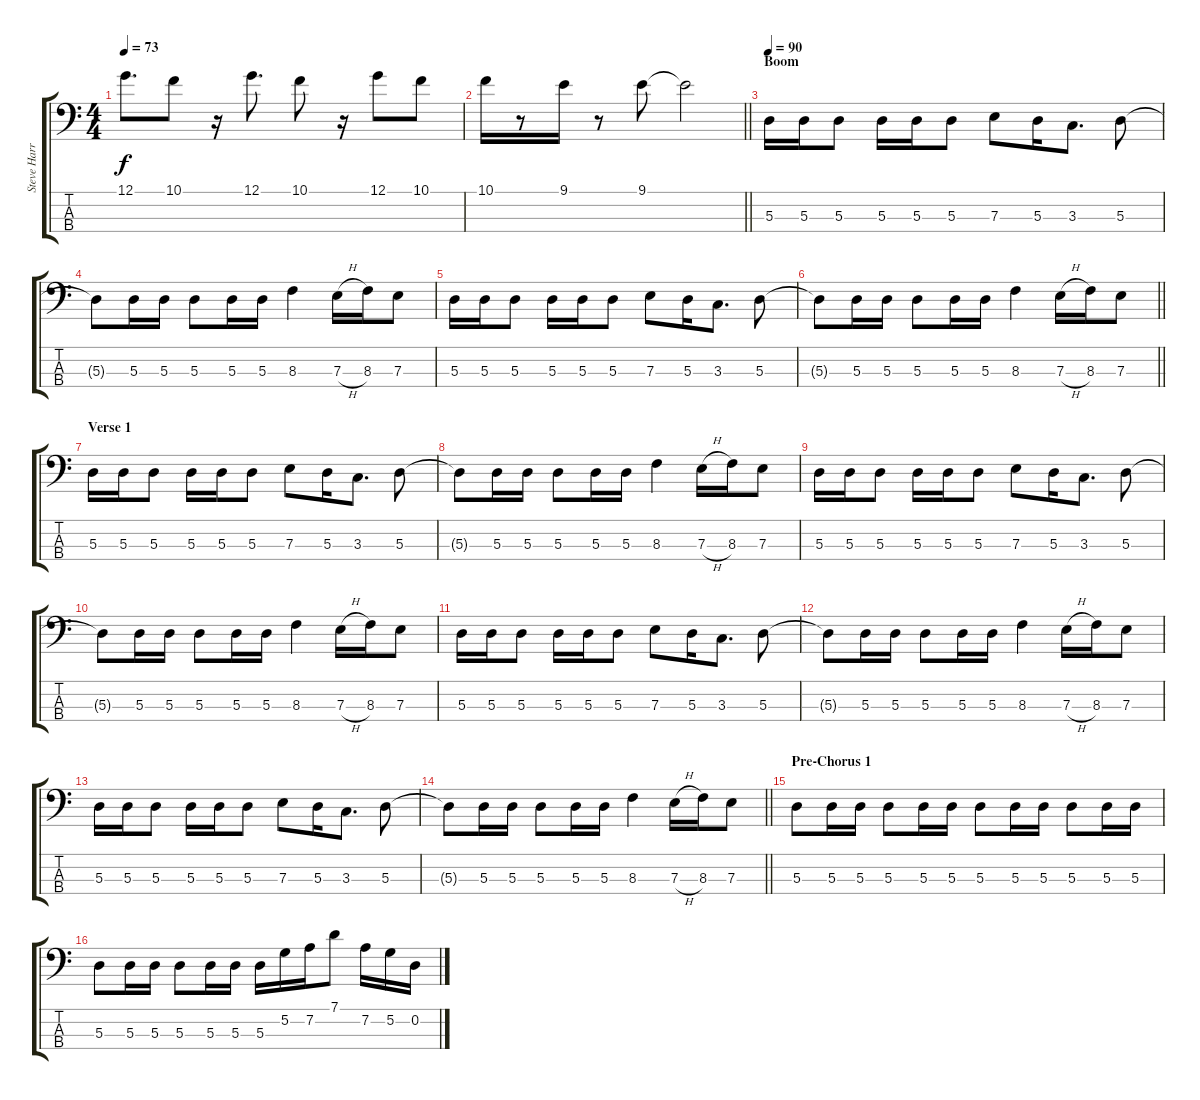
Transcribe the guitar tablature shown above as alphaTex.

\track ("Steve Harris" "Steve Harr") {instrument electricbassfinger}
\staff {score tabs}
\tuning (G2 D2 A1 E1) {hide}
\ts (4 4)
\tempo 73
\clef f4
\ks c
12.1.8{d dy f} 10.1.8 r.16 12.1.8{d} 10.1.8 r.16 12.1.8 10.1.8 |
\barLineRight lightlight
10.1.16 r.8 9.1.16 r.8 9.1.8 9.1{t}.2 |
\section ("" "Boom")
\tempo 90
5.3.16{volume 13} 5.3.16 5.3.8 5.3.16 5.3.16 5.3.8 7.3.8 5.3.16 3.3.8{d} 5.3.8 |
5.3{t}.8 5.3.16 5.3.16 5.3.8 5.3.16 5.3.16 8.3.4 7.3{h}.16 8.3.16 7.3.8 |
5.3.16 5.3.16 5.3.8 5.3.16 5.3.16 5.3.8 7.3.8 5.3.16 3.3.8{d} 5.3.8 |
\barLineRight lightlight
5.3{t}.8 5.3.16 5.3.16 5.3.8 5.3.16 5.3.16 8.3.4 7.3{h}.16 8.3.16 7.3.8 |
\section ("" "Verse 1")
5.3.16 5.3.16 5.3.8 5.3.16 5.3.16 5.3.8 7.3.8 5.3.16 3.3.8{d} 5.3.8 |
5.3{t}.8 5.3.16 5.3.16 5.3.8 5.3.16 5.3.16 8.3.4 7.3{h}.16 8.3.16 7.3.8 |
5.3.16 5.3.16 5.3.8 5.3.16 5.3.16 5.3.8 7.3.8 5.3.16 3.3.8{d} 5.3.8 |
5.3{t}.8 5.3.16 5.3.16 5.3.8 5.3.16 5.3.16 8.3.4 7.3{h}.16 8.3.16 7.3.8 |
5.3.16 5.3.16 5.3.8 5.3.16 5.3.16 5.3.8 7.3.8 5.3.16 3.3.8{d} 5.3.8 |
5.3{t}.8 5.3.16 5.3.16 5.3.8 5.3.16 5.3.16 8.3.4 7.3{h}.16 8.3.16 7.3.8 |
5.3.16 5.3.16 5.3.8 5.3.16 5.3.16 5.3.8 7.3.8 5.3.16 3.3.8{d} 5.3.8 |
\barLineRight lightlight
5.3{t}.8 5.3.16 5.3.16 5.3.8 5.3.16 5.3.16 8.3.4 7.3{h}.16 8.3.16 7.3.8 |
\section ("" "Pre-Chorus 1")
5.3.8 5.3.16 5.3.16 5.3.8 5.3.16 5.3.16 5.3.8 5.3.16 5.3.16 5.3.8 5.3.16 5.3.16 |
5.3.8 5.3.16 5.3.16 5.3.8 5.3.16 5.3.16 5.3.16 5.2.16 7.2.16 7.1.8 7.2.16 5.2.16 0.2.16
